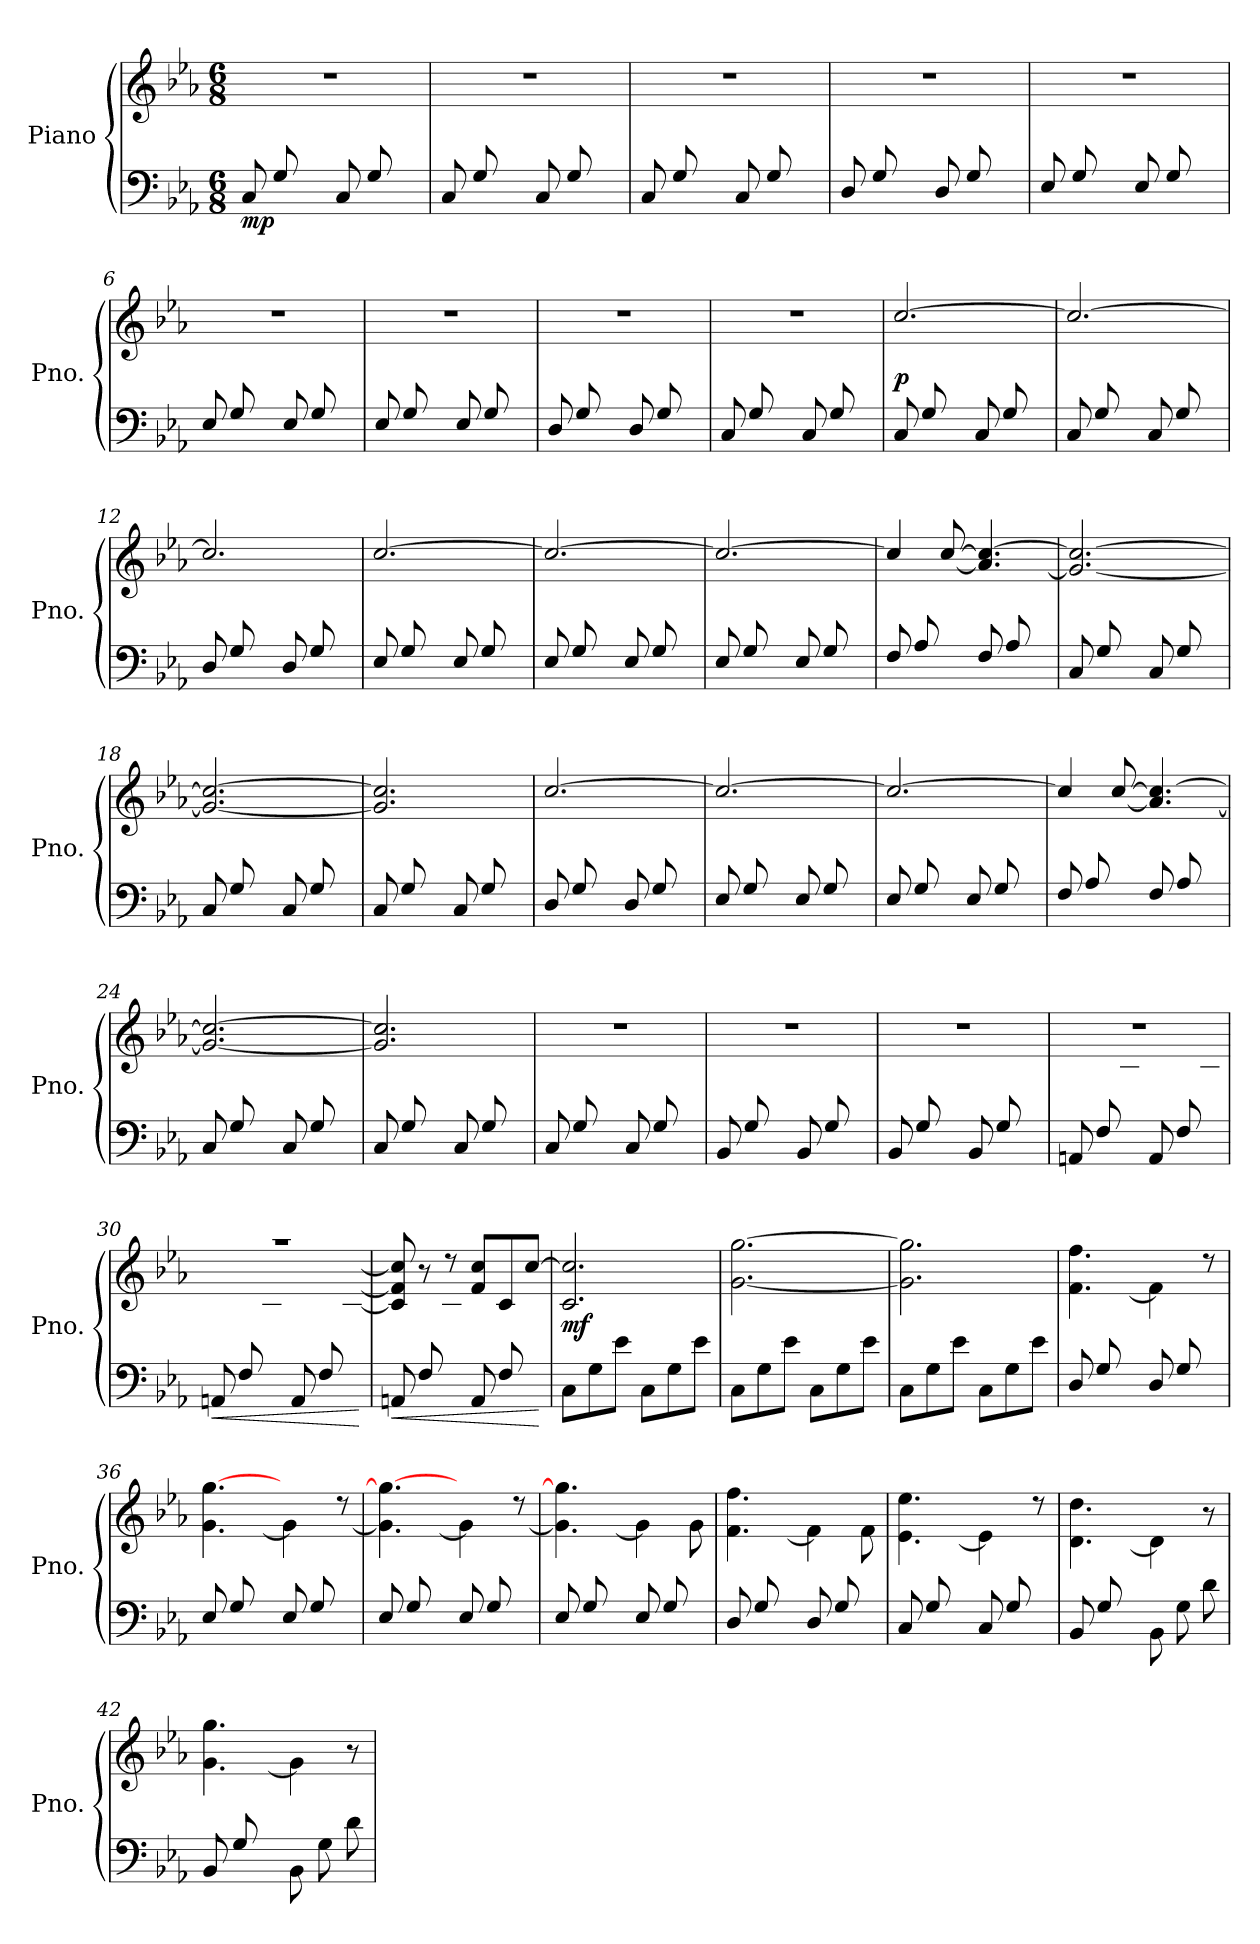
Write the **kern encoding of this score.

**kern	**kern	**dynam
*part1	*part1	*part1
*staff2	*staff1	*staff1/2
*I"Piano	*	*
*I'Pno.	*	*
*clefF4	*clefG2	*
*k[b-e-a-]	*k[b-e-a-]	*
*M6/8	*M6/8	*
*MM138	*MM138	*
=1	=1	=1
*	*^	*
!	!	!	!LO:DY:b=2
8C/L	2.r	4ryy	mp
8G/	.	.	.
8ryy	.	8e-\J	.
8C/L	.	4ryy	.
8G/	.	.	.
8ryy	.	8e-\J	.
=2	=2	=2	=2
8C/L	2.r	4ryy	.
8G/	.	.	.
8ryy	.	8e-\J	.
8C/L	.	4ryy	.
8G/	.	.	.
8ryy	.	8e-\J	.
=3	=3	=3	=3
8C/L	2.r	4ryy	.
8G/	.	.	.
8ryy	.	8e-\J	.
8C/L	.	4ryy	.
8G/	.	.	.
8ryy	.	8e-\J	.
=4	=4	=4	=4
8D/L	2.r	4ryy	.
8G/	.	.	.
8ryy	.	8f\J	.
8D/L	.	4ryy	.
8G/	.	.	.
8ryy	.	8f\J	.
=5	=5	=5	=5
8E-/L	2.r	4ryy	.
8G/	.	.	.
8ryy	.	8g\J	.
8E-/L	.	4ryy	.
8G/	.	.	.
8ryy	.	8g\J	.
=6	=6	=6	=6
8E-/L	2.r	4ryy	.
8G/	.	.	.
8ryy	.	8g\J	.
8E-/L	.	4ryy	.
8G/	.	.	.
8ryy	.	8g\J	.
=7	=7	=7	=7
8E-/L	2.r	4ryy	.
8G/	.	.	.
8ryy	.	8g\J	.
8E-/L	.	4ryy	.
8G/	.	.	.
8ryy	.	8g\J	.
=8	=8	=8	=8
8D/L	2.r	4ryy	.
8G/	.	.	.
8ryy	.	8f\J	.
8D/L	.	4ryy	.
8G/	.	.	.
8ryy	.	8f\J	.
=9	=9	=9	=9
8C/L	2.r	4ryy	.
8G/	.	.	.
8ryy	.	8e-\J	.
8C/L	.	4ryy	.
8G/	.	.	.
8ryy	.	8e-\J	.
=10	=10	=10	=10
!	!	!	!LO:DY:b
8C/L	[2.cc/	4ryy	p
8G/	.	.	.
8ryy	.	8e-\J	.
8C/L	.	4ryy	.
8G/	.	.	.
8ryy	.	8e-\J	.
=11	=11	=11	=11
8C/L	2.cc/_	4ryy	.
8G/	.	.	.
8ryy	.	8e-\J	.
8C/L	.	4ryy	.
8G/	.	.	.
8ryy	.	8e-\J	.
=12	=12	=12	=12
8D/L	2.cc/]	4ryy	.
8G/	.	.	.
8ryy	.	8f\J	.
8D/L	.	4ryy	.
8G/	.	.	.
8ryy	.	8f\J	.
=13	=13	=13	=13
8E-/L	[2.cc/	4ryy	.
8G/	.	.	.
8ryy	.	8g\J	.
8E-/L	.	4ryy	.
8G/	.	.	.
8ryy	.	8g\J	.
=14	=14	=14	=14
8E-/L	2.cc/_	4ryy	.
8G/	.	.	.
8ryy	.	8g\J	.
8E-/L	.	4ryy	.
8G/	.	.	.
8ryy	.	8g\J	.
=15	=15	=15	=15
8E-/L	2.cc/_	4ryy	.
8G/	.	.	.
8ryy	.	8g\J	.
8E-/L	.	4ryy	.
8G/	.	.	.
8ryy	.	8g\J	.
=16	=16	=16	=16
8F/L	4cc/]	4ryy	.
8A-/	.	.	.
8ryy	[8cc/	[8a-\J	.
8F/L	4.a-/] 4.cc/_	4ryy	.
8A-/	.	.	.
8ryy	.	[8g\J	.
=17	=17	=17	=17
8C/L	2.g/_ 2.cc/_	4ryy	.
8G/	.	.	.
8ryy	.	8e-\J	.
8C/L	.	4ryy	.
8G/	.	.	.
8ryy	.	8e-\J	.
=18	=18	=18	=18
8C/L	2.g/_ 2.cc/_	4ryy	.
8G/	.	.	.
8ryy	.	8e-\J	.
8C/L	.	4ryy	.
8G/	.	.	.
8ryy	.	8e-\J	.
=19	=19	=19	=19
8C/L	2.g/] 2.cc/]	4ryy	.
8G/	.	.	.
8ryy	.	8e-\J	.
8C/L	.	4ryy	.
8G/	.	.	.
8ryy	.	8e-\J	.
=20	=20	=20	=20
8D/L	[2.cc/	4ryy	.
8G/	.	.	.
8ryy	.	8f\J	.
8D/L	.	4ryy	.
8G/	.	.	.
8ryy	.	8f\J	.
=21	=21	=21	=21
8E-/L	2.cc/_	4ryy	.
8G/	.	.	.
8ryy	.	8g\J	.
8E-/L	.	4ryy	.
8G/	.	.	.
8ryy	.	8g\J	.
=22	=22	=22	=22
8E-/L	2.cc/_	4ryy	.
8G/	.	.	.
8ryy	.	8g\J	.
8E-/L	.	4ryy	.
8G/	.	.	.
8ryy	.	8g\J	.
=23	=23	=23	=23
8F/L	4cc/]	4ryy	.
8A-/	.	.	.
8ryy	[8cc/	[8a-\J	.
8F/L	4.a-/] 4.cc/_	4ryy	.
8A-/	.	.	.
8ryy	.	[8g\J	.
=24	=24	=24	=24
8C/L	2.g/_ 2.cc/_	4ryy	.
8G/	.	.	.
8ryy	.	8e-\J	.
8C/L	.	4ryy	.
8G/	.	.	.
8ryy	.	8e-\J	.
=25	=25	=25	=25
8C/L	2.g/] 2.cc/]	4ryy	.
8G/	.	.	.
8ryy	.	8e-\J	.
8C/L	.	4ryy	.
8G/	.	.	.
8ryy	.	8e-\J	.
=26	=26	=26	=26
8C/L	2.r	4ryy	.
8G/	.	.	.
8ryy	.	8e-\J	.
8C/L	.	4ryy	.
8G/	.	.	.
8ryy	.	8e-\J	.
=27	=27	=27	=27
8BB-/L	2.r	4ryy	.
8G/	.	.	.
8ryy	.	8d\J	.
8BB-/L	.	4ryy	.
8G/	.	.	.
8ryy	.	8d\J	.
=28	=28	=28	=28
8BB-/L	2.r	4ryy	.
8G/	.	.	.
8ryy	.	8g\J	.
8BB-/L	.	4ryy	.
8G/	.	.	.
8ryy	.	8d\J	.
=29	=29	=29	=29
8AAn/L	2.r	4ryy	.
8F/	.	.	.
8ryy	.	8c\J	.
8AA/L	.	4ryy	.
8F/	.	.	.
8ryy	.	8c\J	.
=30	=30	=30	=30
!	!	!	!LO:HP:b=2
8AAn/L	2.r	4ryy	<
8F/	.	.	.
8ryy	.	8c\J	.
8AA/L	.	4ryy	.
8F/	.	.	.
8ryy	.	[8c\ [8f\ [8cc\J	.
*	*v	*v	*
.	.	[
=31	=31	=31
!	!	!LO:HP:b=2
*	*^	*
8AAn/L	8c/] 8f/] 8cc/]	4ryy	<
8F/	8r	.	.
8ryy	8r	8c\J	.
8AA/L	8f/ 8cc/L	4ryy	.
8F/	8c/	.	.
8ryy	[8cc/J	8f\J	.
*	*v	*v	*
.	.	[
=32	=32	=32
!	!	!LO:DY:b
8C\L	2.c/ 2.cc/]	mf
8G\	.	.
8e-\J	.	.
8C\L	.	.
8G\	.	.
8e-\J	.	.
=33	=33	=33
8C\L	[2.g\ [2.gg\	.
8G\	.	.
8e-\J	.	.
8C\L	.	.
8G\	.	.
8e-\J	.	.
=34	=34	=34
8C\L	2.g\] 2.gg\]	.
8G\	.	.
8e-\J	.	.
8C\L	.	.
8G\	.	.
8e-\J	.	.
=35	=35	=35
*	*^	*
8D/L	4.f\ 4.ff\	4ryy	.
8G/	.	.	.
8ryy	.	[8f\J	.
8D/L	4f\]	4ryy	.
8G/	.	.	.
8ryy	8r	8f\J	.
=36	=36	=36	=36
8E-/L	4.g\ [4.gg\	4ryy	.
8G/	.	.	.
8ryy	.	[8g\J	.
8E-/L	4g\]	4ryy	.
8G/	.	.	.
8ryy	8r	[8g\J	.
=37	=37	=37	=37
8E-/L	4.g\] 4.gg\_	4ryy	.
8G/	.	.	.
8ryy	.	[8g\J	.
8E-/L	4g\]	4ryy	.
8G/	.	.	.
8ryy	8r	[8g\J	.
=38	=38	=38	=38
8E-/L	4.g\] 4.gg\]	4ryy	.
8G/	.	.	.
8ryy	.	[8g\J	.
8E-/L	4g\]	4ryy	.
8G/	.	.	.
8ryy	8g\	8g\J	.
=39	=39	=39	=39
8D/L	4.f\ 4.ff\	4ryy	.
8G/	.	.	.
8ryy	.	[8f\J	.
8D/L	4f\]	4ryy	.
8G/	.	.	.
8ryy	8f\	8f\J	.
=40	=40	=40	=40
8C/L	4.e-\ 4.ee-\	4ryy	.
8G/	.	.	.
8ryy	.	[8e-\J	.
8C/L	4e-\]	4ryy	.
8G/	.	.	.
8ryy	8r	8e-\J	.
=41	=41	=41	=41
8BB-/L	4.d\ 4.dd\	4ryy	.
8G/	.	.	.
8ryy	.	[8d\J	.
8BB-\L	4d\]	4.ryy	.
8G\	.	.	.
8d\J	8r	.	.
=42	=42	=42	=42
8BB-/L	4.g\ 4.gg\	4ryy	.
8G/	.	.	.
8ryy	.	[8g\J	.
8BB-\L	4g\]	4.ryy	.
8G\	.	.	.
8d\J	8r	.	.
*	*v	*v	*
=	=	=
*-	*-	*-
